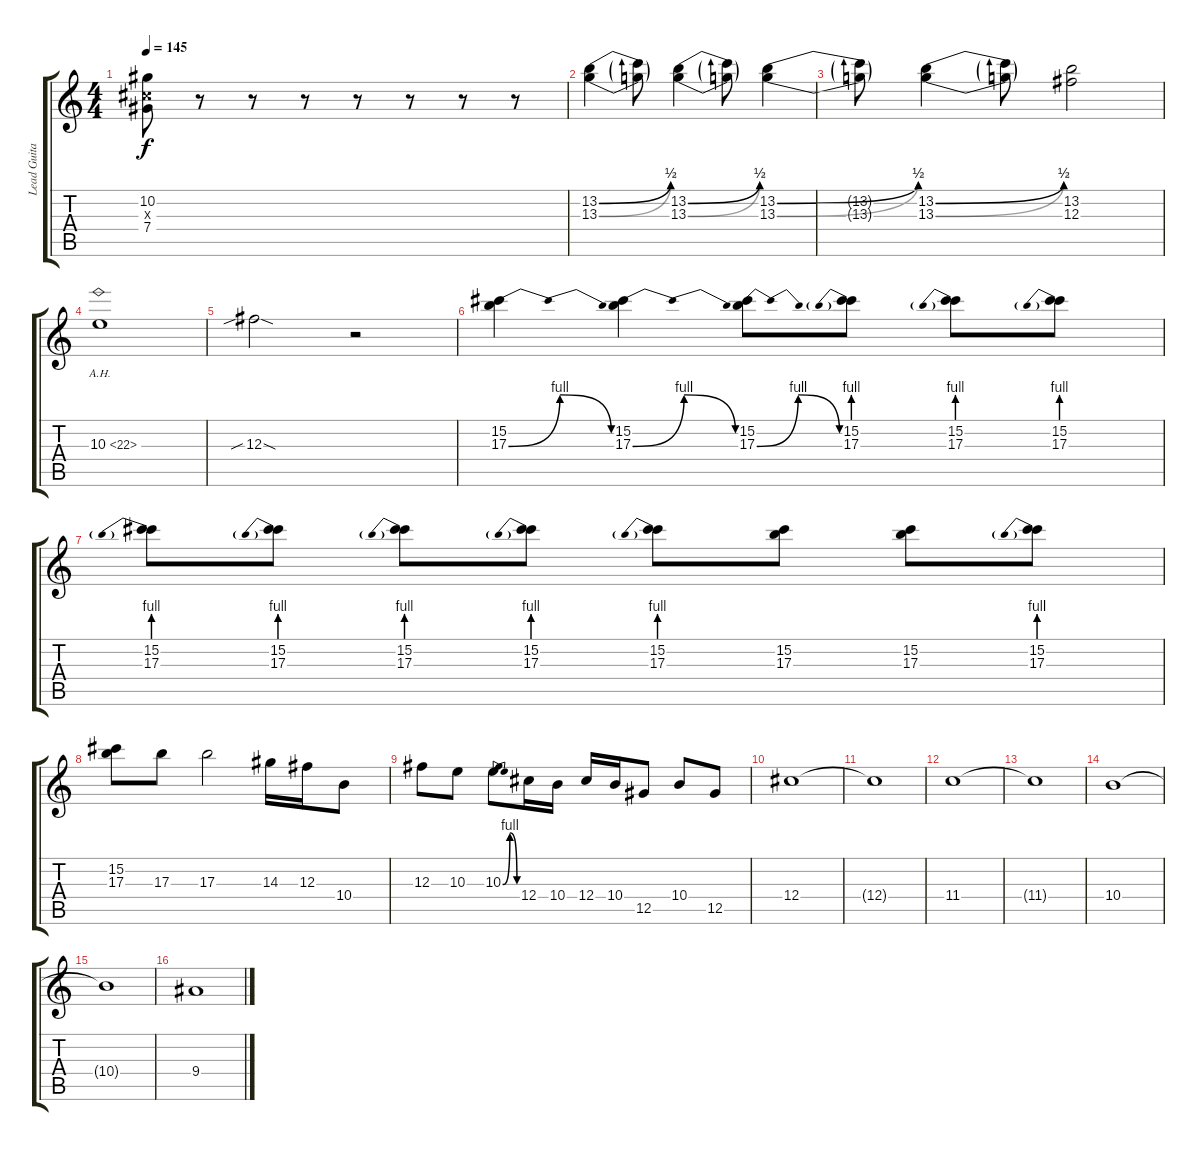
\track ("Lead Guitar" "Lead Guita") {instrument distortionguitar}
\staff {score tabs}
\tuning (Eb4 Bb3 Gb3 Db3 Ab2 Db2) {hide}
\ts (4 4)
\tempo 145
\clef g2
\ks c
(10.2 7.3{x} 7.4).8{dy f} r.8 r.8 r.8 r.8 r.8 r.8 r.8 |
(13.2{be (bend 0 0 60 2)} 13.3{be (bend 0 0 60 1)}).4 (13.2{t} 13.3{t}).8 (13.2{be (bend 0 0 60 2)} 13.3{be (bend 0 0 60 1)}).4 (13.2{t} 13.3{t}).8 (13.2{be (bend 0 0 60 2)} 13.3{be (bend 0 0 60 1)}).4 |
(13.2{t} 13.3{t}).8 (13.2{be (bend 0 0 60 2)} 13.3{be (bend 0 0 60 1)}).4 (13.2{t} 13.3{t}).8 (13.2 12.3).2 |
10.3{ah 12}.1 |
12.3{sib sod}.2 r.2 |
(15.2 17.3{be (bendrelease 0 0 15 4 45 4 60 0)}).4 (15.2 17.3{be (bendrelease 0 0 15 4 45 4 60 0)}).4 (15.2 17.3{be (bendrelease 0 0 15 4 45 4 60 0)}).8 (15.2 17.3{be (prebend 0 4 60 4)}).8 (15.2 17.3{be (prebend 0 4 60 4)}).8 (15.2 17.3{be (prebend 0 4 60 4)}).8 |
(15.2 17.3{be (prebend 0 4 60 4)}).8 (15.2 17.3{be (prebend 0 4 60 4)}).8 (15.2 17.3{be (prebend 0 4 60 4)}).8 (15.2 17.3{be (prebend 0 4 60 4)}).8 (15.2 17.3{be (prebend 0 4 60 4)}).8 (15.2 17.3).8 (15.2 17.3).8 (15.2 17.3{be (prebend 0 4 60 4)}).8 |
(15.2 17.3).8 17.3.8 17.3.2 14.3.16 12.3.16 10.4.8 |
12.3.8 10.3.8 10.3{be (bendrelease 0 0 30 4 30 4 60 0)}.8 12.4.16 10.4.16 12.4.16 10.4.16 12.5.8 10.4.8 12.5.8 |
12.4.1 |
12.4{t}.1 |
11.4.1 |
11.4{t}.1 |
10.4.1 |
10.4{t}.1 |
9.4.1
